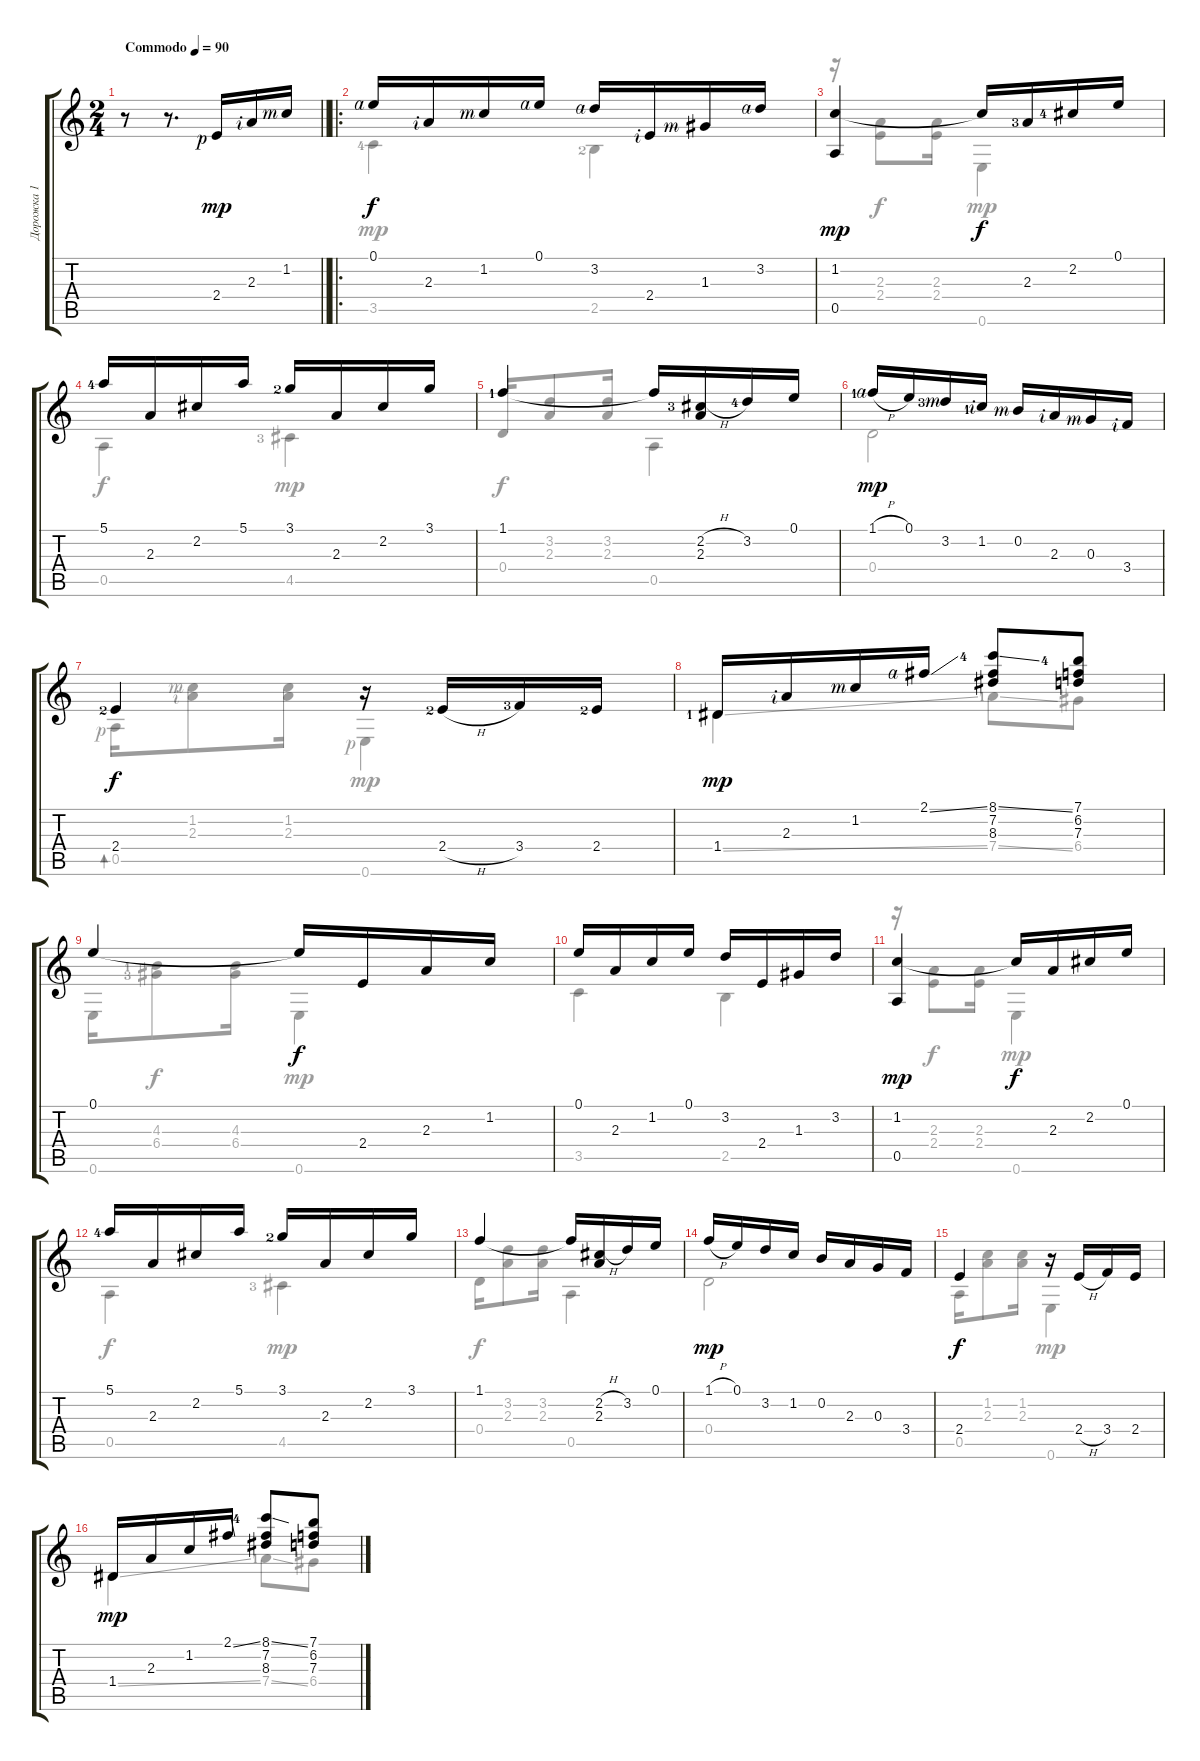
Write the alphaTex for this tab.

\track ("Дорожка 1" "Дорожка 1") {instrument acousticguitarsteel}
\staff {score tabs}
\tuning (E4 B3 G3 D3 A2 E2) {hide}
\voice
\ts (2 4)
\tempo (90 "Commodo")
\clef g2
\barLineRight lightlight
\ks c
r.8{dy mp instrument acousticguitarsteel} r.8{d} 2.4{rf 1}.16 2.3{rf 2}.16 1.2{rf 3}.16 |
\ro
0.1{rf 4}.16{dy f} 2.3{rf 2}.16 1.2{rf 3}.16 0.1{rf 4}.16 3.2{rf 4}.16 2.4{rf 2}.16 1.3{rf 3}.16 3.2{rf 4}.16 |
(1.2 0.5).4{dy mp} 1.2{t}.16{dy f} 2.3{lf 4}.16 2.2{lf 5}.16 0.1.16 |
5.1{lf 5}.16 2.3.16 2.2.16 5.1.16 3.1{lf 3}.16 2.3.16 2.2.16 3.1.16 |
1.1{lf 2}.4 1.1{t}.16 (2.2{h lf 4} 2.3).16 3.2{lf 5}.16 0.1.16 |
1.1{h lf 2 rf 4}.16{dy mp} 0.1.16 3.2{lf 4 rf 3}.16 1.2{lf 2 rf 2}.16 0.2{rf 3}.16 2.3{rf 2}.16 0.3{rf 3}.16 3.4{rf 2}.16 |
2.4{lf 3}.4{dy f} r.16 2.4{h lf 3}.16 3.4{lf 4}.16 2.4{lf 3}.16 |
1.4{lf 2}.16{dy mp} 2.3{rf 2}.16 1.2{rf 3}.16 2.1{ss rf 4}.16 (8.1{ss lf 5} 7.2 8.3).8 (7.1{lf 5} 6.2 7.3).8 |
0.1.4 0.1{t}.16{dy f} 2.4.16 2.3.16 1.2.16 |
0.1.16 2.3.16 1.2.16 0.1.16 3.2.16 2.4.16 1.3.16 3.2.16 |
(1.2 0.5).4{dy mp} 1.2{t}.16{dy f} 2.3.16 2.2.16 0.1.16 |
5.1{lf 5}.16 2.3.16 2.2.16 5.1.16 3.1{lf 3}.16 2.3.16 2.2.16 3.1.16 |
1.1.4 1.1{t}.16 (2.2{h} 2.3).16 3.2.16 0.1.16 |
1.1{h}.16{dy mp} 0.1.16 3.2.16 1.2.16 0.2.16 2.3.16 0.3.16 3.4.16 |
2.4.4{dy f} r.16 2.4{h}.16 3.4.16 2.4.16 |
1.4.16{dy mp} 2.3.16 1.2.16 2.1{ss}.16 (8.1{ss lf 5} 7.2 8.3).8 (7.1 6.2 7.3).8
\voice
\clef g2
\ottava regular
\simile none
\barLineRight lightlight
\ks c
|
3.5{lf 5}.4 2.5{lf 3}.4 |
r.16 (2.3 2.4).8{dy f} (2.3 2.4).16 0.6.4{dy mp} |
0.5.4{dy f} 4.5{lf 4}.4{dy mp} |
0.4.16{dy f beam Up} (3.2 2.3).8{beam Up} (3.2 2.3).16{beam Up} 0.5.4 |
0.4.2{dy mp} |
0.5{rf 1}.16{bd 120 dy f} (1.2{rf 3} 2.3{rf 2}).8 (1.2 2.3).16 0.6{rf 1}.4{dy mp} |
1.4{ss}.4 7.4{ss lf 2}.8 6.4.8 |
0.6.16 (4.3{lf 2} 6.4{lf 4}).8{dy f} (4.3 6.4).16 0.6.4{dy mp} |
3.5.4 2.5.4 |
r.16 (2.3 2.4).8{dy f} (2.3 2.4).16 0.6.4{dy mp} |
0.5.4{dy f} 4.5{lf 4}.4{dy mp} |
0.4.16{dy f} (3.2 2.3).8 (3.2 2.3).16 0.5.4 |
0.4.2{dy mp} |
0.5.16{dy f} (1.2 2.3).8 (1.2 2.3).16 0.6.4{dy mp} |
1.4{ss lf 2}.4 7.4{ss lf 2}.8 6.4.8
